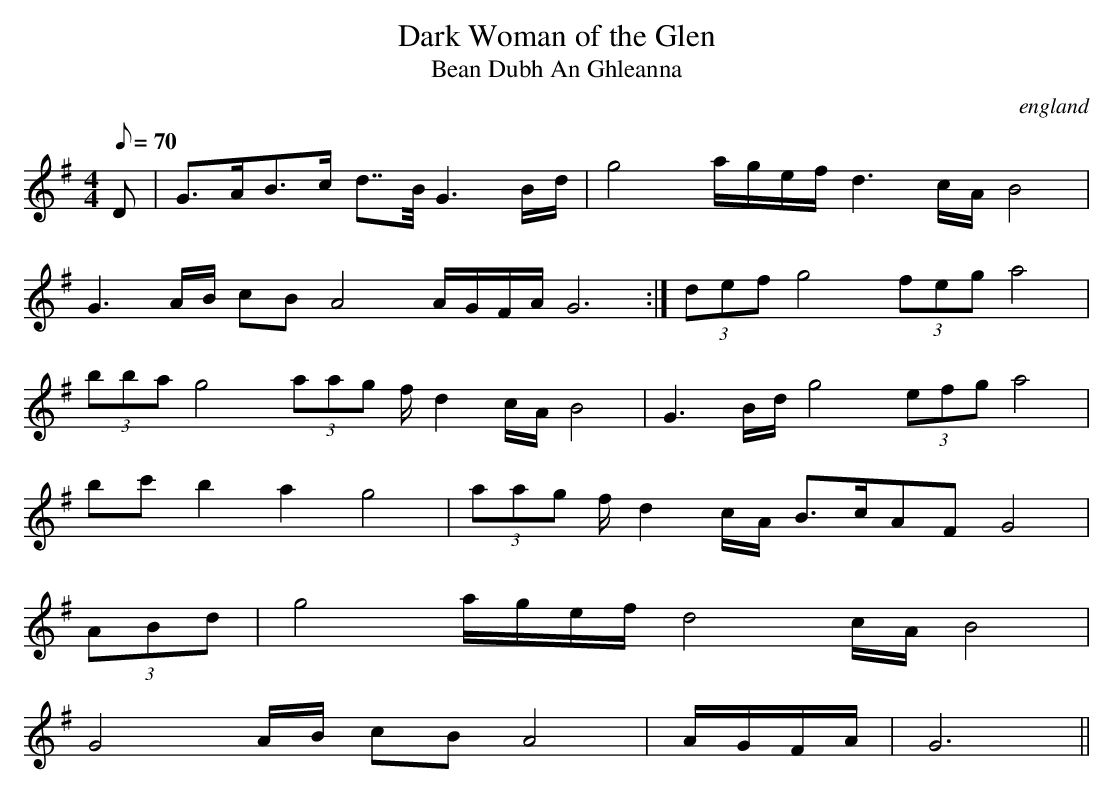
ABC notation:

X:1
T:Dark Woman of the Glen
T:Bean Dubh An Ghleanna
O:england
M:4/4
L:1/8
Q:70
K:G
D|G>AB>c d>>B G3 B/2d/2|g4 a/2g/2e/2f/2 d3 c/2A/2 B4|
G3 A/2B/2 cB A4 A/2G/2F/2A/2 G6:|(3def g4 (3feg a4|
(3bba g4 (3aag f/2 d2 c/2A/2 B4|G3 B/2d/2 g4 (3efg a4|
bc' b2 a2 g4|(3aag f/2 d2 c/2A/2 B>cAF G4|
(3ABd|g4 a/2g/2e/2f/2 d4 c/2A/2 B4|
G4 A/2B/2 cB A4|A/2G/2F/2A/2|G6||
